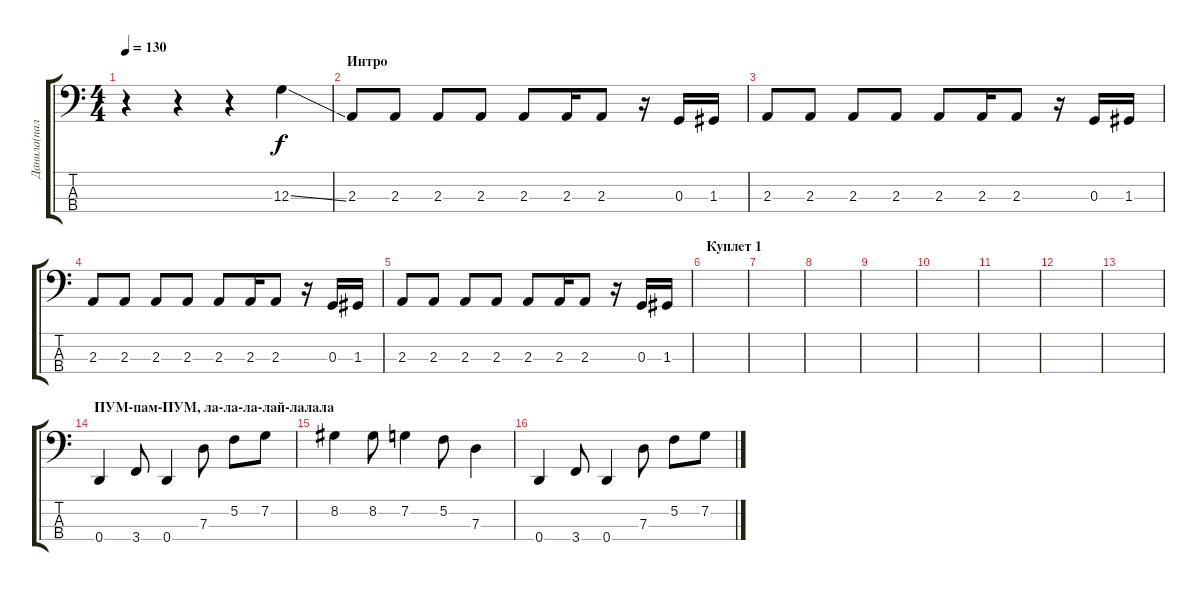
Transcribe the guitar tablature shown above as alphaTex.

\track ("Данила(пальчик)" "Данила(пал") {instrument electricbassfinger}
\staff {score tabs}
\tuning (E2 C2 G1 D1) {hide}
\ts (4 4)
\tempo 130
\clef f4
\ks c
r.4{dy f instrument electricbassfinger} r.4 r.4 12.3{ss}.4 |
\section ("" "Интро")
2.3.8 2.3.8 2.3.8 2.3.8 2.3.8 2.3.16 2.3.8 r.16 0.3.16 1.3.16 |
2.3.8 2.3.8 2.3.8 2.3.8 2.3.8 2.3.16 2.3.8 r.16 0.3.16 1.3.16 |
2.3.8 2.3.8 2.3.8 2.3.8 2.3.8 2.3.16 2.3.8 r.16 0.3.16 1.3.16 |
2.3.8 2.3.8 2.3.8 2.3.8 2.3.8 2.3.16 2.3.8 r.16 0.3.16 1.3.16 |
\section ("" "Куплет 1")
|
|
|
|
|
|
|
|
\section ("" "ПУМ-пам-ПУМ, ла-ла-ла-лай-лалала")
0.4.4 3.4.8 0.4.4 7.3.8 5.2.8 7.2.8 |
8.2.4 8.2.8 7.2.4 5.2.8 7.3.4 |
0.4.4 3.4.8 0.4.4 7.3.8 5.2.8 7.2.8
